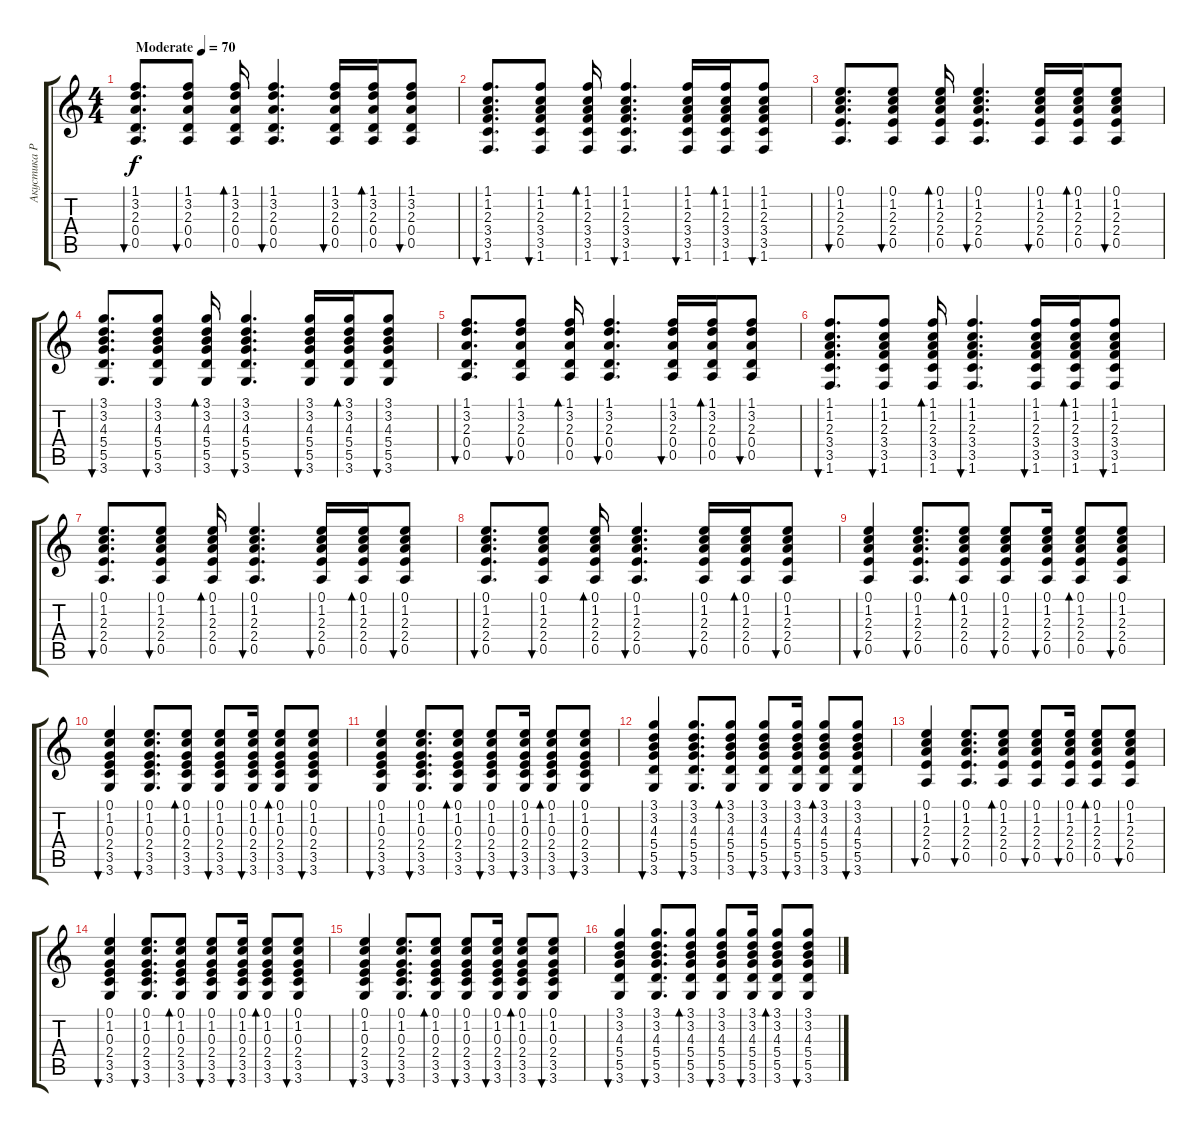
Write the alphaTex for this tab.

\track ("Акустика Ритм" "Акустика Р") {instrument acousticguitarsteel}
\staff {score tabs}
\tuning (E4 B3 G3 D3 A2 E2) {hide}
\ts (4 4)
\tempo (70 "Moderate")
\clef g2
\ks c
(1.1 3.2 2.3 0.4 0.5).8{d bu 60 dy f instrument acousticguitarsteel} (1.1 3.2 2.3 0.4 0.5).8{bu 60} (1.1 3.2 2.3 0.4 0.5).16{bd 60} (1.1 3.2 2.3 0.4 0.5).4{d bu 60} (1.1 3.2 2.3 0.4 0.5).16{bu 60} (1.1 3.2 2.3 0.4 0.5).16{bd 60} (1.1 3.2 2.3 0.4 0.5).8{bu 60} |
(1.1 1.2 2.3 3.4 3.5 1.6).8{d bu 60} (1.1 1.2 2.3 3.4 3.5 1.6).8{bu 60} (1.1 1.2 2.3 3.4 3.5 1.6).16{bd 60} (1.1 1.2 2.3 3.4 3.5 1.6).4{d bu 60} (1.1 1.2 2.3 3.4 3.5 1.6).16{bu 60} (1.1 1.2 2.3 3.4 3.5 1.6).16{bd 60} (1.1 1.2 2.3 3.4 3.5 1.6).8{bu 60} |
(0.1 1.2 2.3 2.4 0.5).8{d bu 60} (0.1 1.2 2.3 2.4 0.5).8{bu 60} (0.1 1.2 2.3 2.4 0.5).16{bd 60} (0.1 1.2 2.3 2.4 0.5).4{d bu 60} (0.1 1.2 2.3 2.4 0.5).16{bu 60} (0.1 1.2 2.3 2.4 0.5).16{bd 60} (0.1 1.2 2.3 2.4 0.5).8{bu 60} |
(3.1 3.2 4.3 5.4 5.5 3.6).8{d bu 60} (3.1 3.2 4.3 5.4 5.5 3.6).8{bu 60} (3.1 3.2 4.3 5.4 5.5 3.6).16{bd 60} (3.1 3.2 4.3 5.4 5.5 3.6).4{d bu 60} (3.1 3.2 4.3 5.4 5.5 3.6).16{bu 60} (3.1 3.2 4.3 5.4 5.5 3.6).16{bd 60} (3.1 3.2 4.3 5.4 5.5 3.6).8{bu 60} |
(1.1 3.2 2.3 0.4 0.5).8{d bu 60} (1.1 3.2 2.3 0.4 0.5).8{bu 60} (1.1 3.2 2.3 0.4 0.5).16{bd 60} (1.1 3.2 2.3 0.4 0.5).4{d bu 60} (1.1 3.2 2.3 0.4 0.5).16{bu 60} (1.1 3.2 2.3 0.4 0.5).16{bd 60} (1.1 3.2 2.3 0.4 0.5).8{bu 60} |
(1.1 1.2 2.3 3.4 3.5 1.6).8{d bu 60} (1.1 1.2 2.3 3.4 3.5 1.6).8{bu 60} (1.1 1.2 2.3 3.4 3.5 1.6).16{bd 60} (1.1 1.2 2.3 3.4 3.5 1.6).4{d bu 60} (1.1 1.2 2.3 3.4 3.5 1.6).16{bu 60} (1.1 1.2 2.3 3.4 3.5 1.6).16{bd 60} (1.1 1.2 2.3 3.4 3.5 1.6).8{bu 60} |
(0.1 1.2 2.3 2.4 0.5).8{d bu 60} (0.1 1.2 2.3 2.4 0.5).8{bu 60} (0.1 1.2 2.3 2.4 0.5).16{bd 60} (0.1 1.2 2.3 2.4 0.5).4{d bu 60} (0.1 1.2 2.3 2.4 0.5).16{bu 60} (0.1 1.2 2.3 2.4 0.5).16{bd 60} (0.1 1.2 2.3 2.4 0.5).8{bu 60} |
(0.1 1.2 2.3 2.4 0.5).8{d bu 60} (0.1 1.2 2.3 2.4 0.5).8{bu 60} (0.1 1.2 2.3 2.4 0.5).16{bd 60} (0.1 1.2 2.3 2.4 0.5).4{d bu 60} (0.1 1.2 2.3 2.4 0.5).16{bu 60} (0.1 1.2 2.3 2.4 0.5).16{bd 60} (0.1 1.2 2.3 2.4 0.5).8{bu 60} |
(0.1 1.2 2.3 2.4 0.5).4{bu 60} (0.1 1.2 2.3 2.4 0.5).8{d bu 60} (0.1 1.2 2.3 2.4 0.5).8{bd 60} (0.1 1.2 2.3 2.4 0.5).8{bu 60} (0.1 1.2 2.3 2.4 0.5).16{bu 60} (0.1 1.2 2.3 2.4 0.5).8{bd 60} (0.1 1.2 2.3 2.4 0.5).8{bu 60} |
(0.1 1.2 0.3 2.4 3.5 3.6).4{bu 60} (0.1 1.2 0.3 2.4 3.5 3.6).8{d bu 60} (0.1 1.2 0.3 2.4 3.5 3.6).8{bd 60} (0.1 1.2 0.3 2.4 3.5 3.6).8{bu 60} (0.1 1.2 0.3 2.4 3.5 3.6).16{bu 60} (0.1 1.2 0.3 2.4 3.5 3.6).8{bd 60} (0.1 1.2 0.3 2.4 3.5 3.6).8{bu 60} |
(0.1 1.2 0.3 2.4 3.5 3.6).4{bu 60} (0.1 1.2 0.3 2.4 3.5 3.6).8{d bu 60} (0.1 1.2 0.3 2.4 3.5 3.6).8{bd 60} (0.1 1.2 0.3 2.4 3.5 3.6).8{bu 60} (0.1 1.2 0.3 2.4 3.5 3.6).16{bu 60} (0.1 1.2 0.3 2.4 3.5 3.6).8{bd 60} (0.1 1.2 0.3 2.4 3.5 3.6).8{bu 60} |
(3.1 3.2 4.3 5.4 5.5 3.6).4{bu 60} (3.1 3.2 4.3 5.4 5.5 3.6).8{d bu 60} (3.1 3.2 4.3 5.4 5.5 3.6).8{bd 60} (3.1 3.2 4.3 5.4 5.5 3.6).8{bu 60} (3.1 3.2 4.3 5.4 5.5 3.6).16{bu 60} (3.1 3.2 4.3 5.4 5.5 3.6).8{bd 60} (3.1 3.2 4.3 5.4 5.5 3.6).8{bu 60} |
(0.1 1.2 2.3 2.4 0.5).4{bu 60} (0.1 1.2 2.3 2.4 0.5).8{d bu 60} (0.1 1.2 2.3 2.4 0.5).8{bd 60} (0.1 1.2 2.3 2.4 0.5).8{bu 60} (0.1 1.2 2.3 2.4 0.5).16{bu 60} (0.1 1.2 2.3 2.4 0.5).8{bd 60} (0.1 1.2 2.3 2.4 0.5).8{bu 60} |
(0.1 1.2 0.3 2.4 3.5 3.6).4{bu 60} (0.1 1.2 0.3 2.4 3.5 3.6).8{d bu 60} (0.1 1.2 0.3 2.4 3.5 3.6).8{bd 60} (0.1 1.2 0.3 2.4 3.5 3.6).8{bu 60} (0.1 1.2 0.3 2.4 3.5 3.6).16{bu 60} (0.1 1.2 0.3 2.4 3.5 3.6).8{bd 60} (0.1 1.2 0.3 2.4 3.5 3.6).8{bu 60} |
(0.1 1.2 0.3 2.4 3.5 3.6).4{bu 60} (0.1 1.2 0.3 2.4 3.5 3.6).8{d bu 60} (0.1 1.2 0.3 2.4 3.5 3.6).8{bd 60} (0.1 1.2 0.3 2.4 3.5 3.6).8{bu 60} (0.1 1.2 0.3 2.4 3.5 3.6).16{bu 60} (0.1 1.2 0.3 2.4 3.5 3.6).8{bd 60} (0.1 1.2 0.3 2.4 3.5 3.6).8{bu 60} |
(3.1 3.2 4.3 5.4 5.5 3.6).4{bu 60} (3.1 3.2 4.3 5.4 5.5 3.6).8{d bu 60} (3.1 3.2 4.3 5.4 5.5 3.6).8{bd 60} (3.1 3.2 4.3 5.4 5.5 3.6).8{bu 60} (3.1 3.2 4.3 5.4 5.5 3.6).16{bu 60} (3.1 3.2 4.3 5.4 5.5 3.6).8{bd 60} (3.1 3.2 4.3 5.4 5.5 3.6).8{bu 60}
